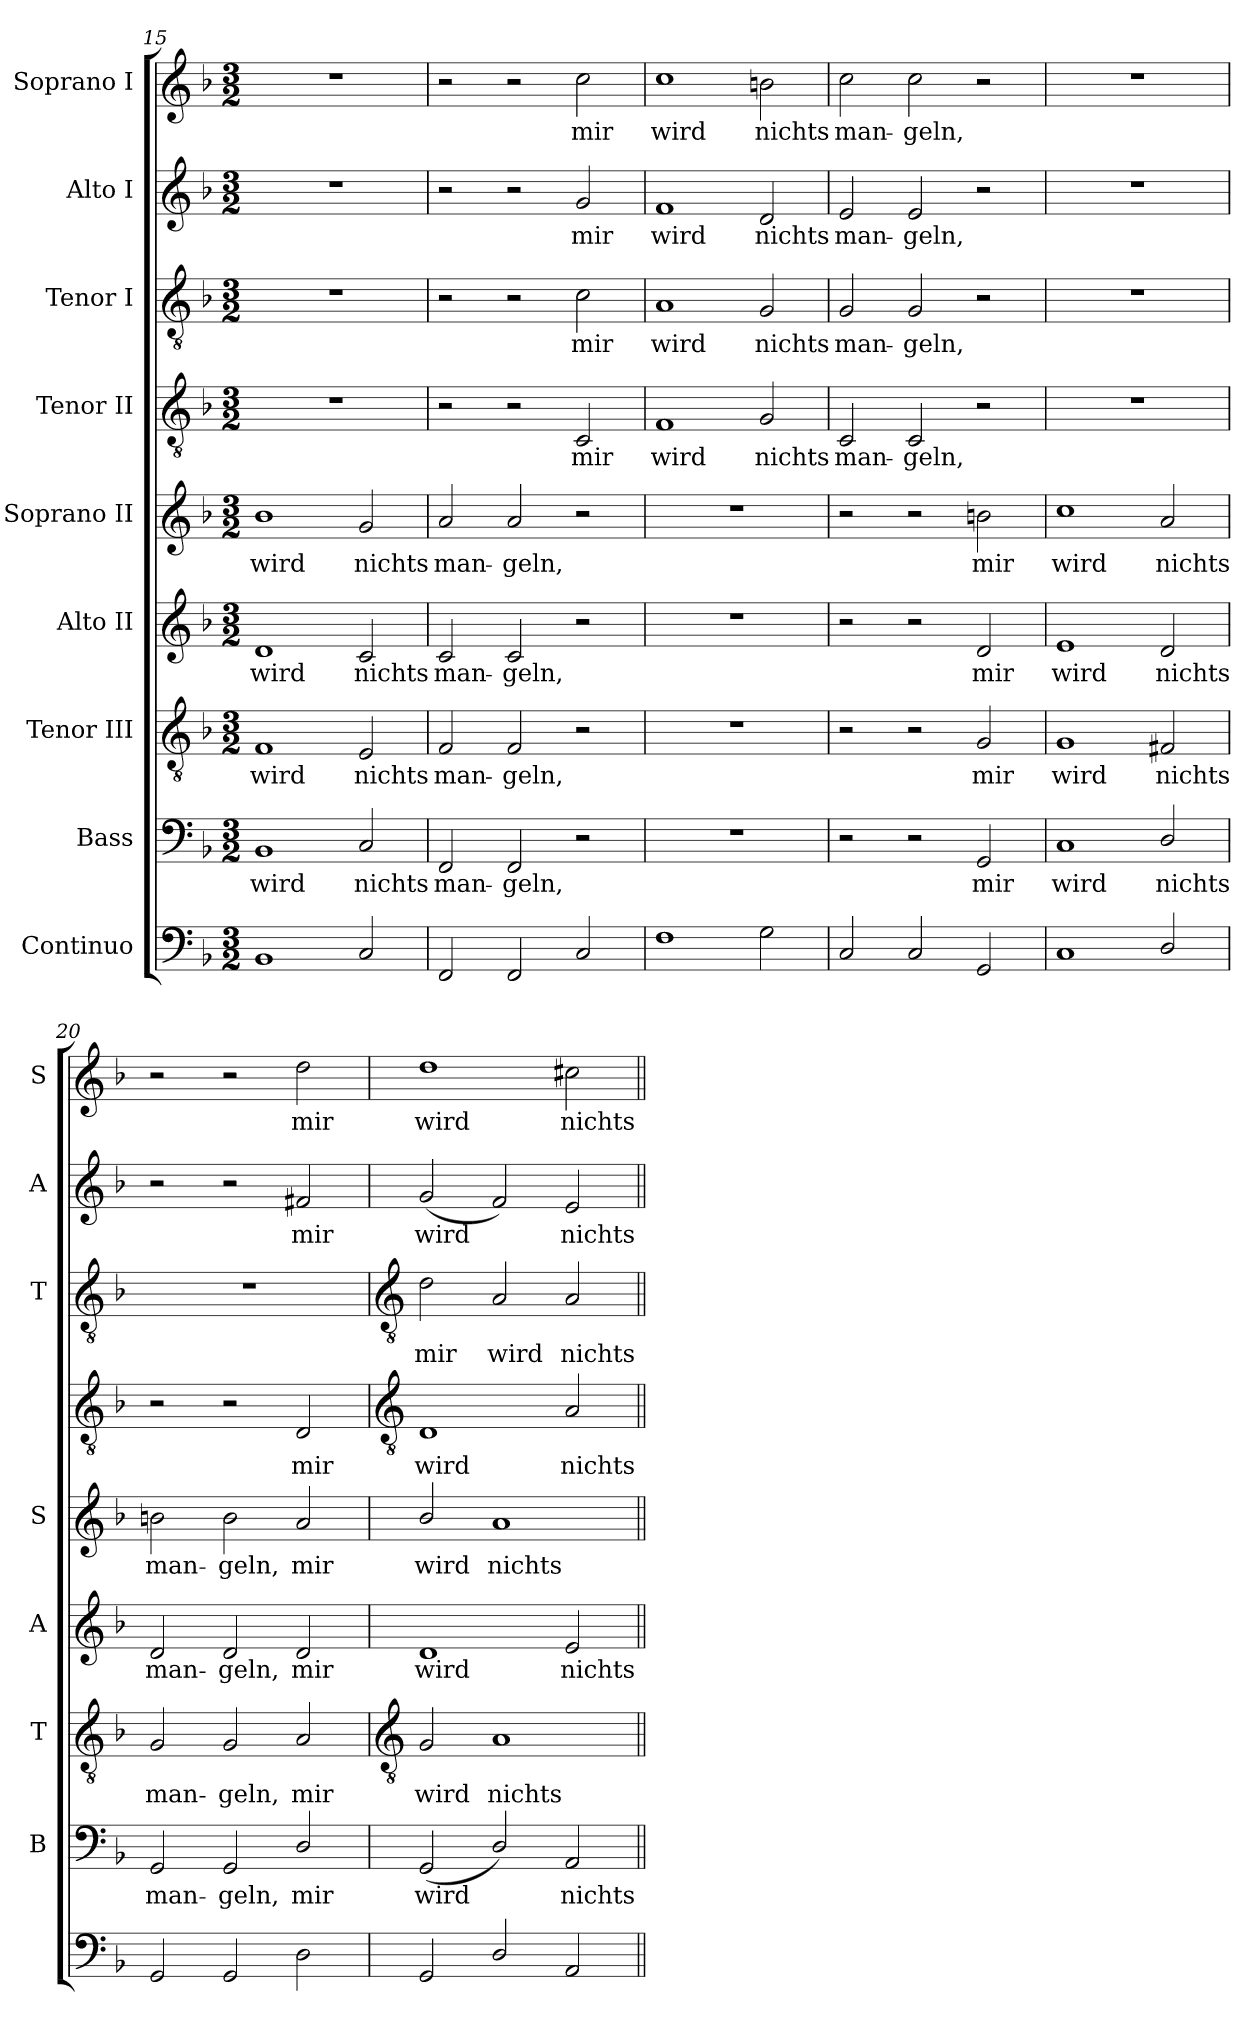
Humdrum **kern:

**kern	**kern	**text	**kern	**text	**kern	**text	**kern	**text	**kern	**text	**kern	**text	**kern	**text	**kern	**text
*part9	*part8	*part8	*part7	*part7	*part6	*part6	*part5	*part5	*part4	*part4	*part3	*part3	*part2	*part2	*part1	*part1
*staff9	*staff8	*staff8	*staff7	*staff7	*staff6	*staff6	*staff5	*staff5	*staff4	*staff4	*staff3	*staff3	*staff2	*staff2	*staff1	*staff1
*I"Continuo	*I"Bass	*	*I"Tenor III	*	*I"Alto II	*	*I"Soprano II	*	*I"Tenor II	*	*I"Tenor I	*	*I"Alto I	*	*I"Soprano I	*
*	*I'B	*	*I'T	*	*I'A	*	*I'S	*	*	*	*I'T	*	*I'A	*	*I'S	*
*clefF4	*clefF4	*	*clefGv2	*	*clefG2	*	*clefG2	*	*clefGv2	*	*clefGv2	*	*clefG2	*	*clefG2	*
*k[b-]	*k[b-]	*	*k[b-]	*	*k[b-]	*	*k[b-]	*	*k[b-]	*	*k[b-]	*	*k[b-]	*	*k[b-]	*
*F:	*F:	*	*F:	*	*F:	*	*F:	*	*F:	*	*F:	*	*F:	*	*F:	*
*M3/2	*M3/2	*	*M3/2	*	*M3/2	*	*M3/2	*	*M3/2	*	*M3/2	*	*M3/2	*	*M3/2	*
=15	=15	=15	=15	=15	=15	=15	=15	=15	=15	=15	=15	=15	=15	=15	=15	=15
!	!	!LO:LY:b	!	!LO:LY:b	!	!LO:LY:b	!	!LO:LY:b	!LO:N:vis=1	!	!LO:N:vis=1	!	!LO:N:vis=1	!	!LO:N:vis=1	!
1BB-	1BB-	wird	1F	wird	1d	wird	1b-	wird	1.r	.	1.r	.	1.r	.	1.r	.
!	!	!LO:LY:b	!	!LO:LY:b	!	!LO:LY:b	!	!LO:LY:b	!	!	!	!	!	!	!	!
2C	2C	nichts	2E	nichts	2c	nichts	2g	nichts	.	.	.	.	.	.	.	.
=16	=16	=16	=16	=16	=16	=16	=16	=16	=16	=16	=16	=16	=16	=16	=16	=16
!	!	!LO:LY:b	!	!LO:LY:b	!	!LO:LY:b	!	!LO:LY:b	!	!	!	!	!	!	!	!
2FF	2FF	man-	2F	man-	2c	man-	2a	man-	2r	.	2r	.	2r	.	2r	.
!	!	!LO:LY:b	!	!LO:LY:b	!	!LO:LY:b	!	!LO:LY:b	!	!	!	!	!	!	!	!
2FF	2FF	-geln,	2F	-geln,	2c	-geln,	2a	-geln,	2r	.	2r	.	2r	.	2r	.
!	!	!	!	!	!	!	!	!	!	!LO:LY:b	!	!LO:LY:b	!	!LO:LY:b	!	!LO:LY:b
2C	2r	.	2r	.	2r	.	2r	.	2C	mir	2c	mir	2g	mir	2cc	mir
=17	=17	=17	=17	=17	=17	=17	=17	=17	=17	=17	=17	=17	=17	=17	=17	=17
!	!LO:N:vis=1	!	!LO:N:vis=1	!	!LO:N:vis=1	!	!LO:N:vis=1	!	!	!LO:LY:b	!	!LO:LY:b	!	!LO:LY:b	!	!LO:LY:b
1F	1.r	.	1.r	.	1.r	.	1.r	.	1F	wird	1A	wird	1f	wird	1cc	wird
!	!	!	!	!	!	!	!	!	!	!LO:LY:b	!	!LO:LY:b	!	!LO:LY:b	!	!LO:LY:b
2G	.	.	.	.	.	.	.	.	2G	nichts	2G	nichts	2d	nichts	2bn	nichts
=18	=18	=18	=18	=18	=18	=18	=18	=18	=18	=18	=18	=18	=18	=18	=18	=18
!	!	!	!	!	!	!	!	!	!	!LO:LY:b	!	!LO:LY:b	!	!LO:LY:b	!	!LO:LY:b
2C	2r	.	2r	.	2r	.	2r	.	2C	man-	2G	man-	2e	man-	2cc	man-
!	!	!	!	!	!	!	!	!	!	!LO:LY:b	!	!LO:LY:b	!	!LO:LY:b	!	!LO:LY:b
2C	2r	.	2r	.	2r	.	2r	.	2C	-geln,	2G	-geln,	2e	-geln,	2cc	-geln,
!	!	!LO:LY:b	!	!LO:LY:b	!	!LO:LY:b	!	!LO:LY:b	!	!	!	!	!	!	!	!
2GG	2GG	mir	2G	mir	2d	mir	2bn	mir	2r	.	2r	.	2r	.	2r	.
=19	=19	=19	=19	=19	=19	=19	=19	=19	=19	=19	=19	=19	=19	=19	=19	=19
!	!	!LO:LY:b	!	!LO:LY:b	!	!LO:LY:b	!	!LO:LY:b	!LO:N:vis=1	!	!LO:N:vis=1	!	!LO:N:vis=1	!	!LO:N:vis=1	!
1C	1C	wird	1G	wird	1e	wird	1cc	wird	1.r	.	1.r	.	1.r	.	1.r	.
!	!	!LO:LY:b	!	!LO:LY:b	!	!LO:LY:b	!	!LO:LY:b	!	!	!	!	!	!	!	!
2D/	2D/	nichts	2F#X	nichts	2d	nichts	2a	nichts	.	.	.	.	.	.	.	.
=20	=20	=20	=20	=20	=20	=20	=20	=20	=20	=20	=20	=20	=20	=20	=20	=20
!	!	!LO:LY:b	!	!LO:LY:b	!	!LO:LY:b	!	!LO:LY:b	!	!	!LO:N:vis=1	!	!	!	!	!
2GG	2GG	man-	2G	man-	2d	man-	2bn	man-	2r	.	1.r	.	2r	.	2r	.
!	!	!LO:LY:b	!	!LO:LY:b	!	!LO:LY:b	!	!LO:LY:b	!	!	!	!	!	!	!	!
2GG	2GG	-geln,	2G	-geln,	2d	-geln,	2b	-geln,	2r	.	.	.	2r	.	2r	.
!	!	!LO:LY:b	!	!LO:LY:b	!	!LO:LY:b	!	!LO:LY:b	!	!LO:LY:b	!	!	!	!LO:LY:b	!	!LO:LY:b
2D	2D/	mir	2A	mir	2d	mir	2a	mir	2D	mir	.	.	2f#X	mir	2dd	mir
!!LO:LB:g=z
=21	=21	=21	=21	=21	=21	=21	=21	=21	=21	=21	=21	=21	=21	=21	=21	=21
*	*	*	*clefGv2	*	*	*	*	*	*clefGv2	*	*clefGv2	*	*	*	*	*
!	!	!LO:LY:b	!	!LO:LY:b	!	!LO:LY:b	!	!LO:LY:b	!	!LO:LY:b	!	!LO:LY:b	!	!LO:LY:b	!	!LO:LY:b
2GG	(<2GG	wird	2G	wird	1d	wird	2b-/	wird	1D	wird	2d	mir	(<2g	wird	1dd	wird
!	!	!	!	!LO:LY:b	!	!	!	!LO:LY:b	!	!	!	!LO:LY:b	!	!	!	!
2D/	2D/)	.	1A	nichts	.	.	1a	nichts	.	.	2A	wird	2f)	.	.	.
!	!	!LO:LY:b	!	!	!	!LO:LY:b	!	!	!	!LO:LY:b	!	!LO:LY:b	!	!LO:LY:b	!	!LO:LY:b
2AA	2AA	nichts	.	.	2e	nichts	.	.	2A	nichts	2A	nichts	2e	nichts	2cc#X	nichts
=||	=||	=||	=||	=||	=||	=||	=||	=||	=||	=||	=||	=||	=||	=||	=||	=||
*-	*-	*-	*-	*-	*-	*-	*-	*-	*-	*-	*-	*-	*-	*-	*-	*-
